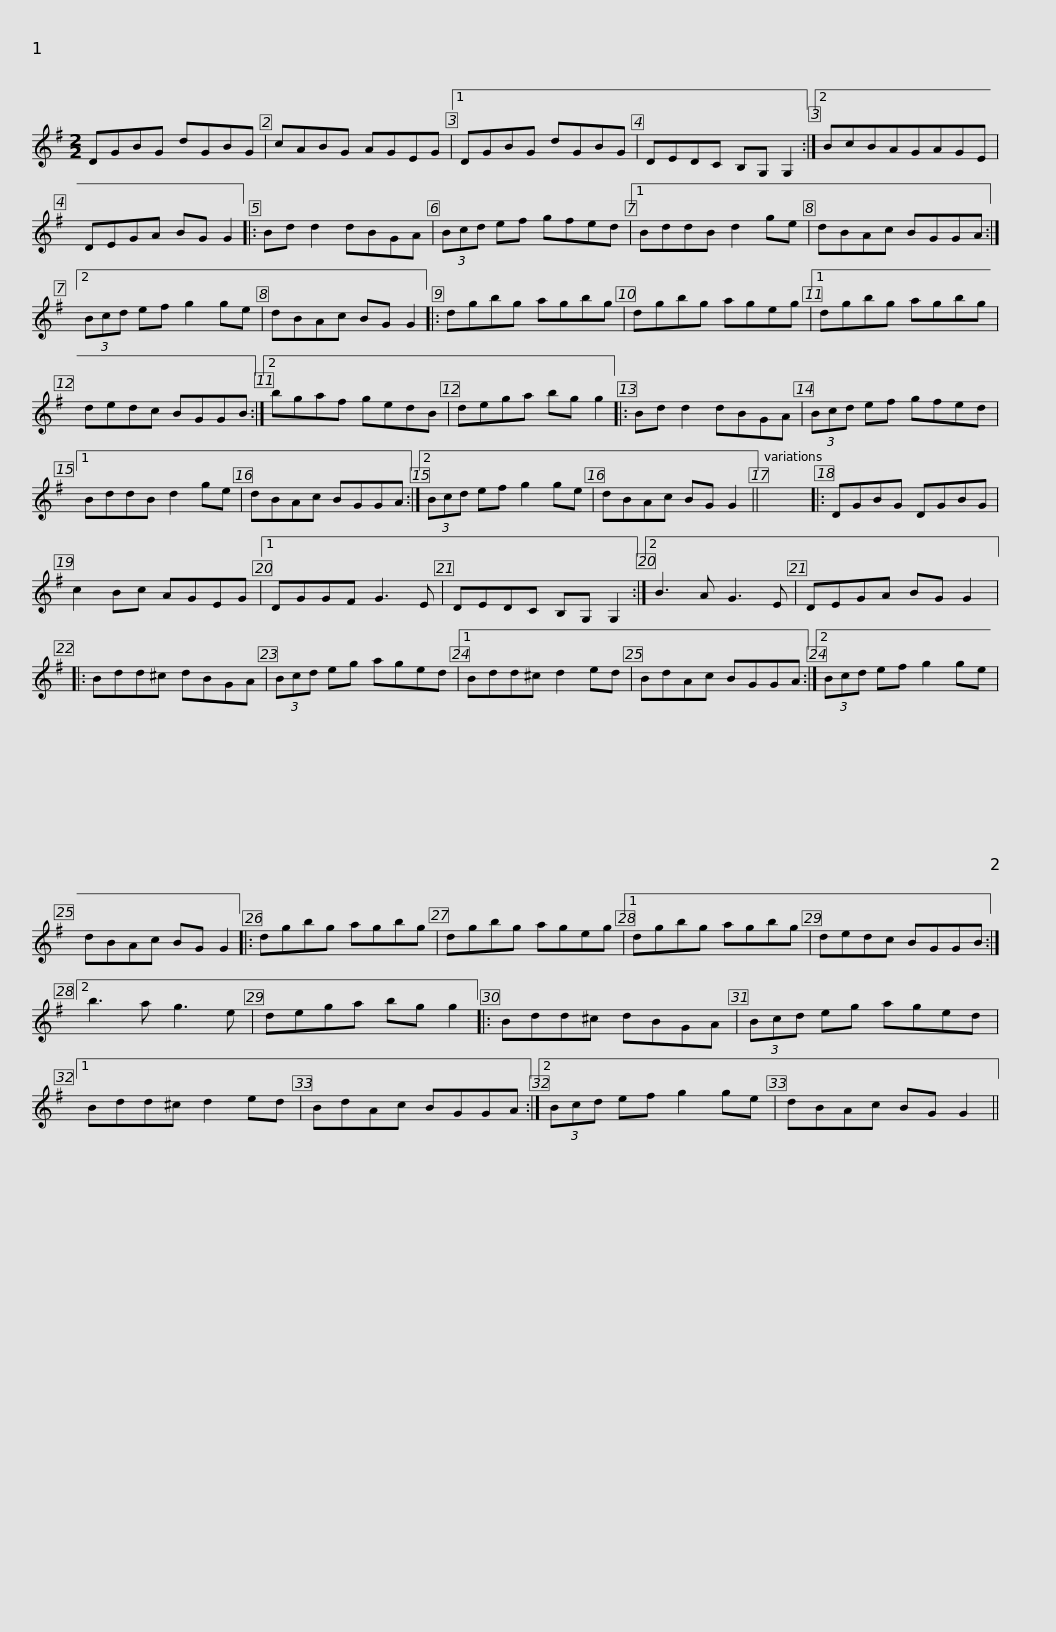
X:1
L:1/8
M:2/2
I:linebreak $
K:G
V:1 treble
V:1
 DGBG dGBG | cABG AGEG |1 DGBG dGBG | DEDC B,G, G,2 :|2 BcBAGAGE |$ %5
 DEGA BG G2 |: Bd d2 dBGA | (3Bcd ef gfed |1 BddB d2 ge | dBAc BGGA :|2$ %10
 (3Bcd ef g2 ge | dBAc BG G2 |: dgbg agbg | dgbg ageg |1 dgbg agbg |$ %15
 dedc BGGB :|2 bgaf gedB | dega bg g2 |: Bd d2 dBGA | (3Bcd ef gfed |1$ %20
 BddB d2 ge | dBAc BGGA :|2 (3Bcd ef g2 ge | dBAc BG G2 || x8 |: %25
 DGBG DGBG |$ c2 Bc AGEG |1 DGGF G3 E | DEDC B,G, G,2 :|2 B3 A G3 E | %30
 DEGA BG G2 |:$ Bdd^c dBGA | (3Bcd eg aged |1 Bdd^c d2 ed | BdAc BGGA :|2 %35
 (3Bcd ef g2 ge |$ dBAc BG G2 |: dgbg agbg | dgbg ageg |1 dgbg agbg | %40
 dedc BGGB :|2$ b3 a g3 e | dega bg g2 |: Bdd^c dBGA | (3Bcd eg aged |1 %45
 Bdd^c d2 ed |$ BdAc BGGA :|2 (3Bcd ef g2 ge | dBAc BG G2 || %49
